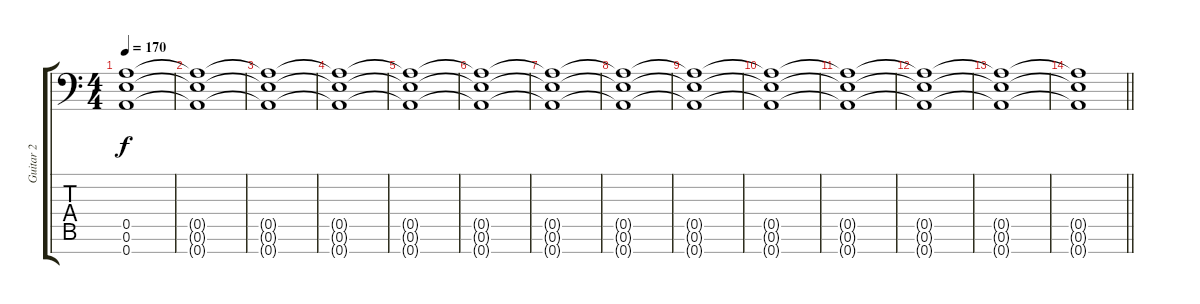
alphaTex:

\track ("Guitar 2" "Guitar 2") {instrument overdrivenguitar}
\staff {score tabs}
\tuning (E4 B3 G3 D3 A2 E2 A1) {hide}
\ts (4 4)
\tempo 170
\clef f4
\ks c
(0.5{t} 0.6{t} 0.7{t}).1{dy f} |
(0.5{t} 0.6{t} 0.7{t}).1 |
(0.5{t} 0.6{t} 0.7{t}).1 |
(0.5{t} 0.6{t} 0.7{t}).1 |
(0.5{t} 0.6{t} 0.7{t}).1 |
(0.5{t} 0.6{t} 0.7{t}).1 |
(0.5{t} 0.6{t} 0.7{t}).1 |
(0.5{t} 0.6{t} 0.7{t}).1 |
(0.5{t} 0.6{t} 0.7{t}).1 |
(0.5{t} 0.6{t} 0.7{t}).1 |
(0.5{t} 0.6{t} 0.7{t}).1 |
(0.5{t} 0.6{t} 0.7{t}).1 |
(0.5{t} 0.6{t} 0.7{t}).1 |
\barLineRight lightlight
(0.5{t} 0.6{t} 0.7{t}).1
